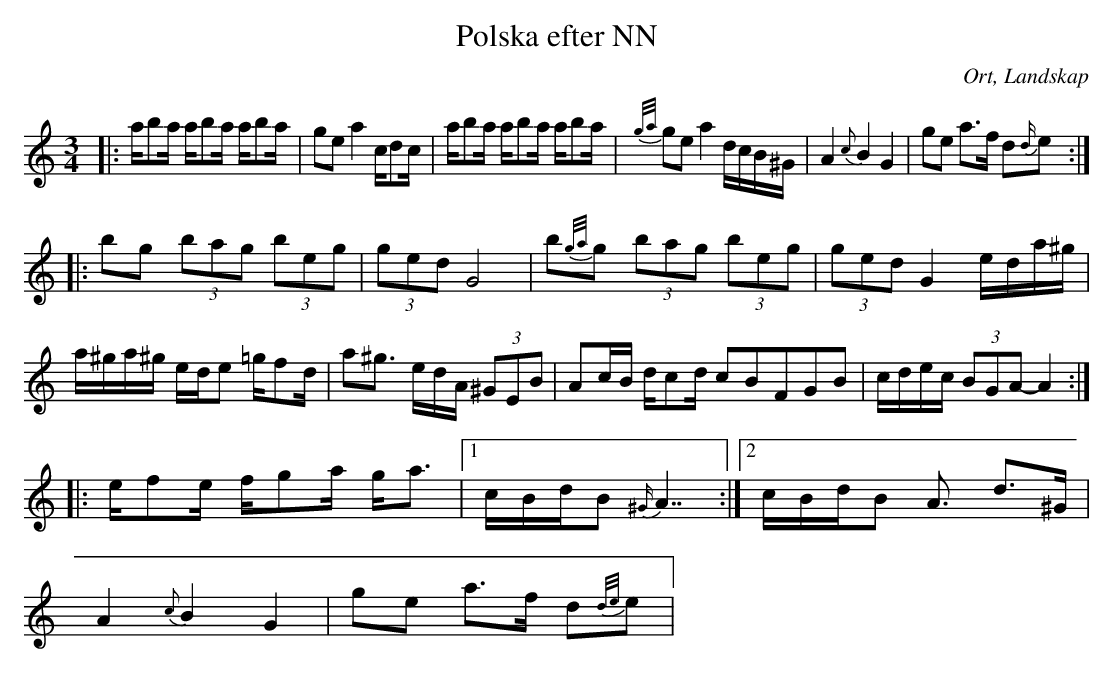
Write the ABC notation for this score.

X:1
T:Polska efter NN
O:Ort, Landskap
M:3/4
L:1/8
K:C
|: a/ba/ a/ba/ a/ba/|ge a2 c/dc/| a/ba/ a/ba/ a/ba/ | {g/a/}ge a2 d/c/B/^G/| A2 {c}B2 G2 | ge a>f d{d/}e:|
|:bg (3bag (3beg| (3ged G4 |b{g/a/}g (3bag (3beg| (3ged G2 e/d/a/^g/| a/^g/a/^g/ e/d/e =g/fd/ |a^g3/2 /e/d/A/ (3^GEB| Ac/B/ d/cd/ c2/5B2/5F2/5G2/5B2/5|  c/d/e/c/ (3BGA-A2 :|
|:e/fe/ f/ga/ g/a3/2 |1 c/B/d/B {^G/}A7/2:|2 c/B/d/B A3/2 d>^G|
A2 {c}B2 G2 | ge a>f d{d/e/}e|
